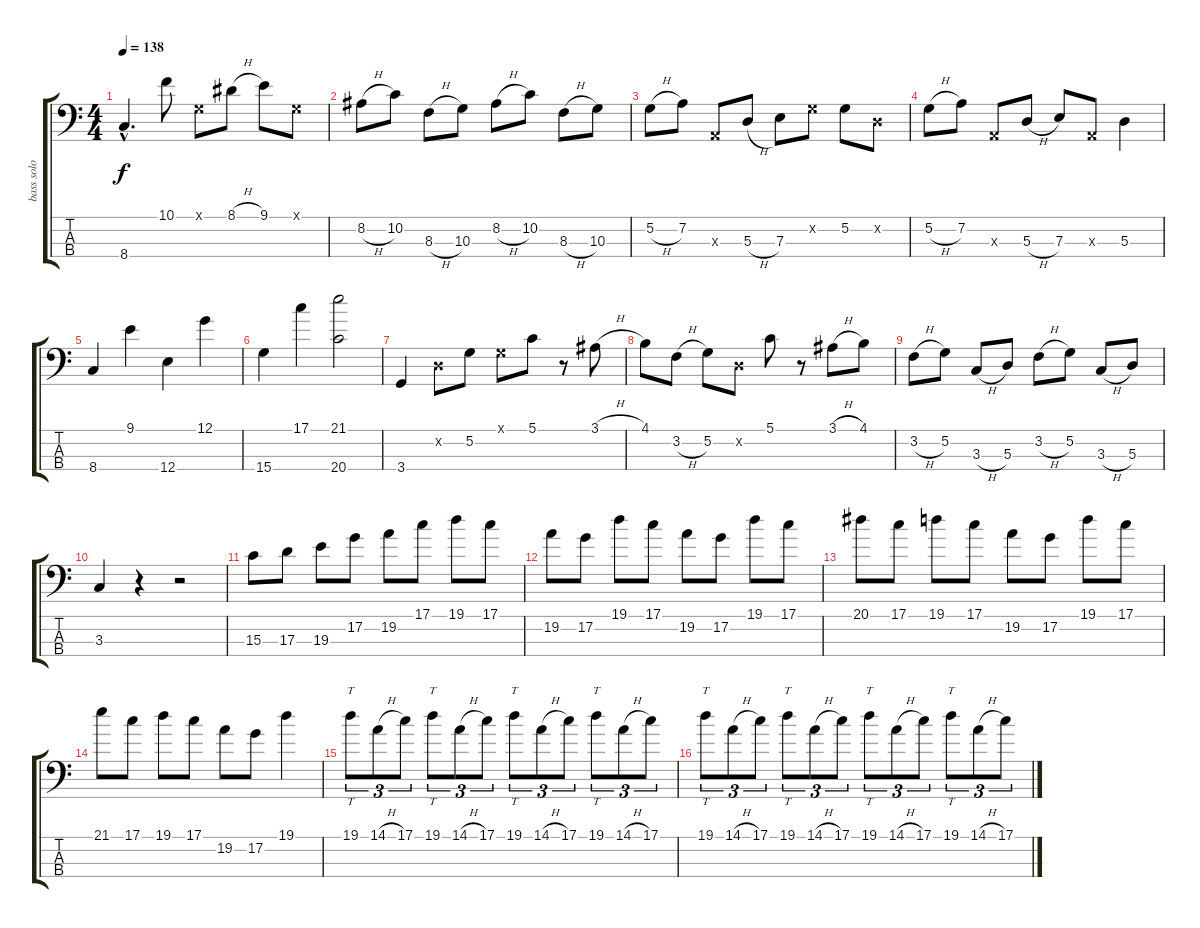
\track ("bass solo" "bass solo") {instrument electricbassfinger}
\staff {score tabs}
\tuning (G2 D2 A1 E1) {hide}
\ts (4 4)
\tempo 138
\clef f4
\ks c
8.4{hac}.4{d dy f} 10.1.8 0.1{x}.8 8.1{h}.8 9.1.8 0.1{x}.8 |
8.2{h}.8 10.2.8 8.3{h}.8 10.3.8 8.2{h}.8 10.2.8 8.3{h}.8 10.3.8 |
5.2{h}.8 7.2.8 0.3{x}.8 5.3{h}.8 7.3.8 5.2{x}.8 5.2.8 0.2{x}.8 |
5.2{h}.8 7.2.8 0.3{x}.8 5.3{h}.8 7.3.8 0.3{x}.8 5.3.4 |
8.4.4 9.1.4 12.4.4 12.1.4 |
15.4.4 17.1.4 (21.1 20.4).2 |
3.4.4 0.2{x}.8 5.2.8 0.1{x}.8 5.1.8 r.8 3.1{h}.8 |
4.1.8 3.2{h}.8 5.2.8 0.2{x}.8 5.1.8 r.8 3.1{h}.8 4.1.8 |
3.2{h}.8 5.2.8 3.3{h}.8 5.3.8 3.2{h}.8 5.2.8 3.3{h}.8 5.3.8 |
3.3.4 r.4 r.2 |
15.3.8{instrument electricbassfinger} 17.3.8 19.3.8 17.2.8 19.2.8 17.1.8 19.1.8 17.1.8 |
19.2.8 17.2.8 19.1.8 17.1.8 19.2.8 17.2.8 19.1.8 17.1.8 |
20.1.8 17.1.8 19.1.8 17.1.8 19.2.8 17.2.8 19.1.8 17.1.8 |
21.1.8 17.1.8 19.1.8 17.1.8 19.2.8 17.2.8 19.1.4 |
19.1.8{tt tu (3 2)} 14.1{h}.8{tu (3 2)} 17.1.8{tu (3 2)} 19.1.8{tt tu (3 2)} 14.1{h}.8{tu (3 2)} 17.1.8{tu (3 2)} 19.1.8{tt tu (3 2)} 14.1{h}.8{tu (3 2)} 17.1.8{tu (3 2)} 19.1.8{tt tu (3 2)} 14.1{h}.8{tu (3 2)} 17.1.8{tu (3 2)} |
19.1.8{tt tu (3 2)} 14.1{h}.8{tu (3 2)} 17.1.8{tu (3 2)} 19.1.8{tt tu (3 2)} 14.1{h}.8{tu (3 2)} 17.1.8{tu (3 2)} 19.1.8{tt tu (3 2)} 14.1{h}.8{tu (3 2)} 17.1.8{tu (3 2)} 19.1.8{tt tu (3 2)} 14.1{h}.8{tu (3 2)} 17.1.8{tu (3 2)}
